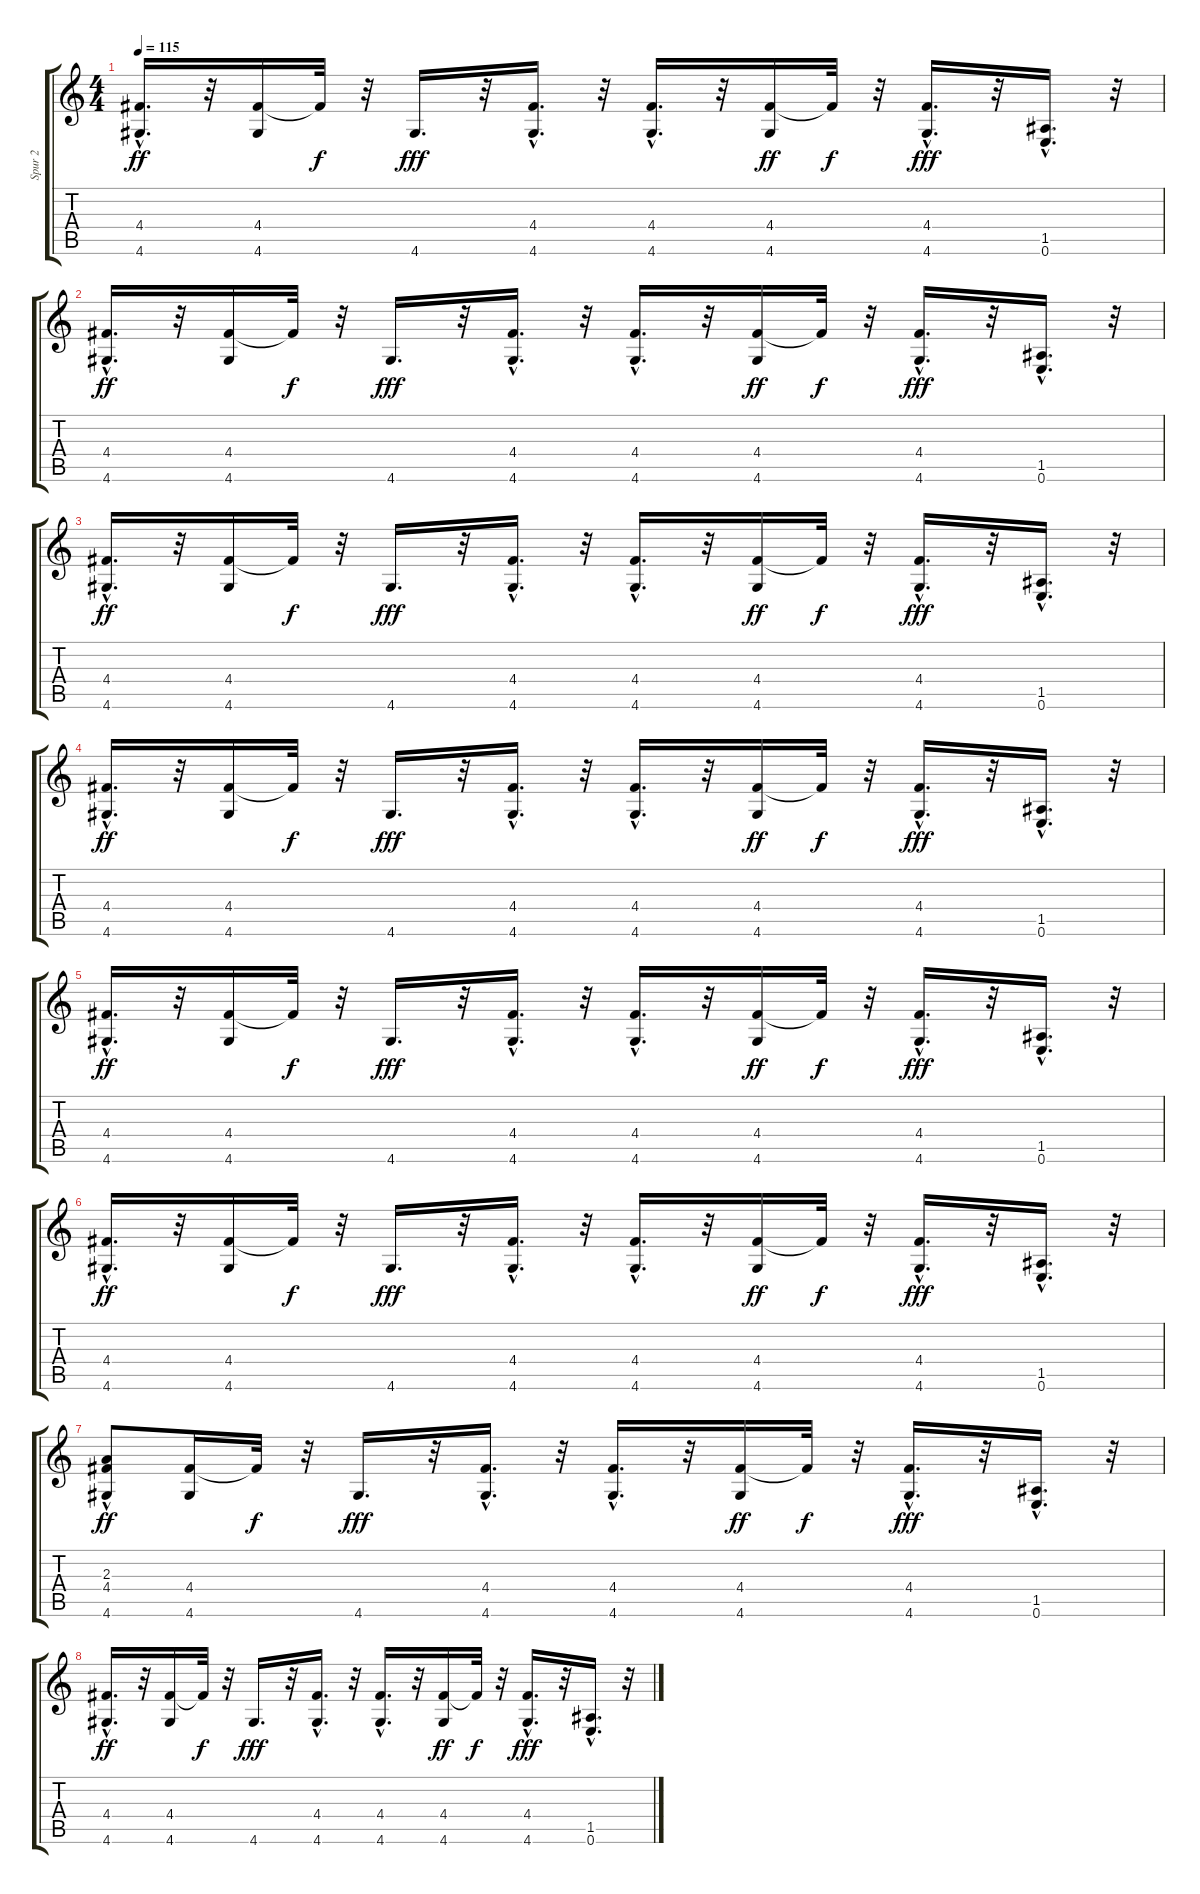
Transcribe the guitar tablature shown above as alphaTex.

\track ("Spur 2" "Spur 2") {instrument acousticbass}
\staff {score tabs}
\tuning (E4 B3 G3 D3 A2 E2) {hide}
\ts (4 4)
\tempo 115
\clef g2
\ks c
(4.4{hac} 4.6).16{d dy ff} r.32 (4.4 4.6).16 4.4{t}.32{dy f} r.32 4.6.16{d dy fff} r.32 (4.4{hac} 4.6).16{d} r.32 (4.4{hac} 4.6).16{d} r.32 (4.4 4.6).16{dy ff} 4.4{t}.32{dy f} r.32 (4.4{hac} 4.6).16{d dy fff} r.32 (1.5 0.6{hac}).16{d} r.32 |
(4.4{hac} 4.6).16{d dy ff} r.32 (4.4 4.6).16 4.4{t}.32{dy f} r.32 4.6.16{d dy fff} r.32 (4.4{hac} 4.6).16{d} r.32 (4.4{hac} 4.6).16{d} r.32 (4.4 4.6).16{dy ff} 4.4{t}.32{dy f} r.32 (4.4{hac} 4.6).16{d dy fff} r.32 (1.5 0.6{hac}).16{d} r.32 |
(4.4{hac} 4.6).16{d dy ff} r.32 (4.4 4.6).16 4.4{t}.32{dy f} r.32 4.6.16{d dy fff} r.32 (4.4{hac} 4.6).16{d} r.32 (4.4{hac} 4.6).16{d} r.32 (4.4 4.6).16{dy ff} 4.4{t}.32{dy f} r.32 (4.4{hac} 4.6).16{d dy fff} r.32 (1.5 0.6{hac}).16{d} r.32 |
(4.4{hac} 4.6).16{d dy ff} r.32 (4.4 4.6).16 4.4{t}.32{dy f} r.32 4.6.16{d dy fff} r.32 (4.4{hac} 4.6).16{d} r.32 (4.4{hac} 4.6).16{d} r.32 (4.4 4.6).16{dy ff} 4.4{t}.32{dy f} r.32 (4.4{hac} 4.6).16{d dy fff} r.32 (1.5 0.6{hac}).16{d} r.32 |
(4.4{hac} 4.6).16{d dy ff} r.32 (4.4 4.6).16 4.4{t}.32{dy f} r.32 4.6.16{d dy fff} r.32 (4.4{hac} 4.6).16{d} r.32 (4.4{hac} 4.6).16{d} r.32 (4.4 4.6).16{dy ff} 4.4{t}.32{dy f} r.32 (4.4{hac} 4.6).16{d dy fff} r.32 (1.5 0.6{hac}).16{d} r.32 |
(4.4{hac} 4.6).16{d dy ff} r.32 (4.4 4.6).16 4.4{t}.32{dy f} r.32 4.6.16{d dy fff} r.32 (4.4{hac} 4.6).16{d} r.32 (4.4{hac} 4.6).16{d} r.32 (4.4 4.6).16{dy ff} 4.4{t}.32{dy f} r.32 (4.4{hac} 4.6).16{d dy fff} r.32 (1.5 0.6{hac}).16{d} r.32 |
(2.3 4.4{hac} 4.6).8{dy ff} (4.4 4.6).16 4.4{t}.32{dy f} r.32 4.6.16{d dy fff} r.32 (4.4{hac} 4.6).16{d} r.32 (4.4{hac} 4.6).16{d} r.32 (4.4 4.6).16{dy ff} 4.4{t}.32{dy f} r.32 (4.4{hac} 4.6).16{d dy fff} r.32 (1.5 0.6{hac}).16{d} r.32 |
(4.4{hac} 4.6).16{d dy ff} r.32 (4.4 4.6).16 4.4{t}.32{dy f} r.32 4.6.16{d dy fff} r.32 (4.4{hac} 4.6).16{d} r.32 (4.4{hac} 4.6).16{d} r.32 (4.4 4.6).16{dy ff} 4.4{t}.32{dy f} r.32 (4.4{hac} 4.6).16{d dy fff} r.32 (1.5 0.6{hac}).16{d} r.32
